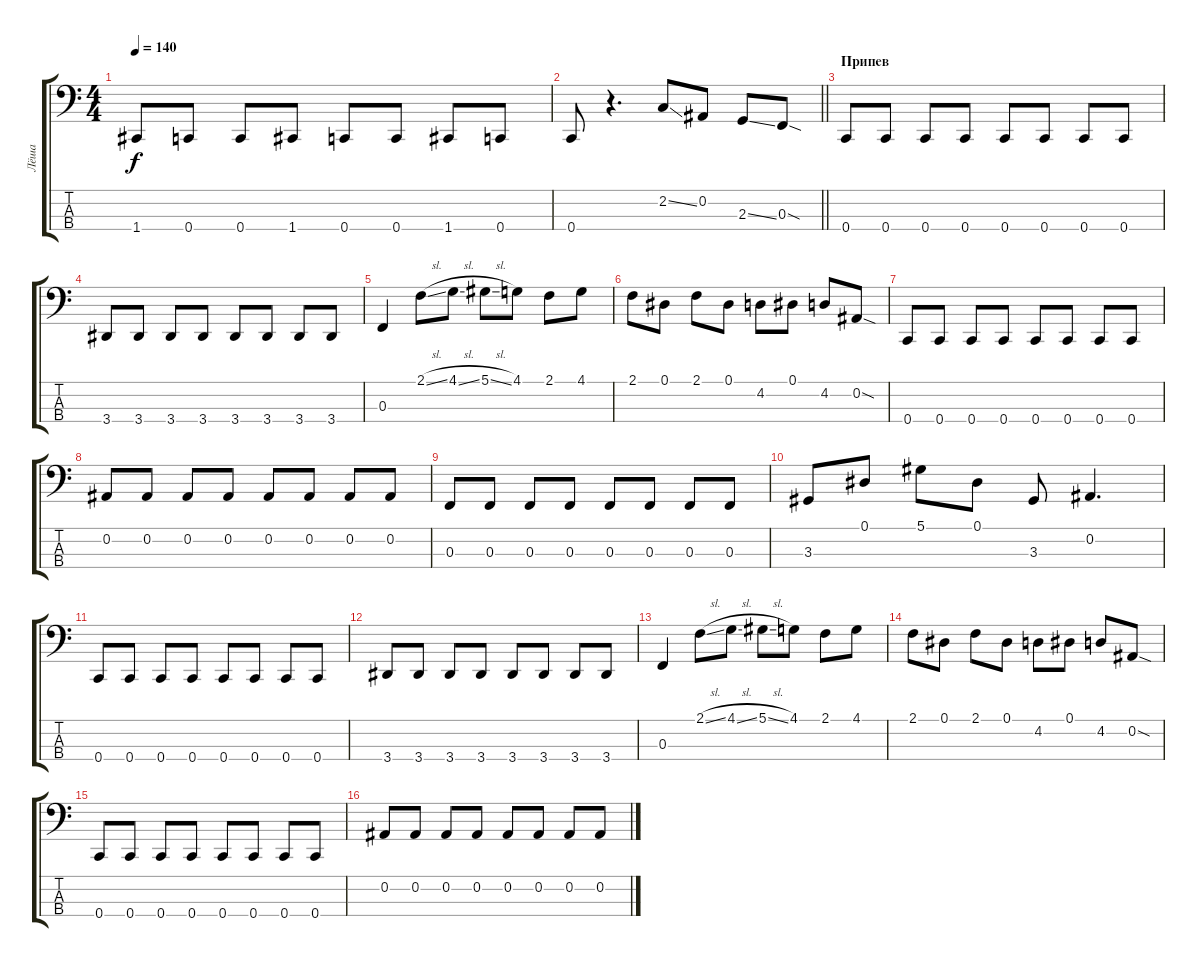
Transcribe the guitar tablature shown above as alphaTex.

\track ("Лёша" "Лёша") {instrument electricbassfinger}
\staff {score tabs}
\tuning (Eb2 Bb1 F1 C1) {hide}
\ts (4 4)
\tempo 140
\clef f4
\ks c
1.4.8{dy f} 0.4.8 0.4.8 1.4.8 0.4.8 0.4.8 1.4.8 0.4.8 |
\barLineRight lightlight
0.4.8 r.4{d} 2.2{ss}.8 0.2.8 2.3{ss}.8 0.3{sod}.8 |
\section ("" "Припев")
0.4.8 0.4.8 0.4.8 0.4.8 0.4.8 0.4.8 0.4.8 0.4.8 |
3.4.8 3.4.8 3.4.8 3.4.8 3.4.8 3.4.8 3.4.8 3.4.8 |
0.3.4 2.1{sl}.8 4.1{sl}.8 5.1{sl}.8 4.1.8 2.1.8 4.1.8 |
2.1.8 0.1.8 2.1.8 0.1.8 4.2.8 0.1.8 4.2.8 0.2{sod}.8 |
0.4.8 0.4.8 0.4.8 0.4.8 0.4.8 0.4.8 0.4.8 0.4.8 |
0.2.8 0.2.8 0.2.8 0.2.8 0.2.8 0.2.8 0.2.8 0.2.8 |
0.3.8 0.3.8 0.3.8 0.3.8 0.3.8 0.3.8 0.3.8 0.3.8 |
3.3.8 0.1.8 5.1.8 0.1.8 3.3.8 0.2.4{d} |
0.4.8 0.4.8 0.4.8 0.4.8 0.4.8 0.4.8 0.4.8 0.4.8 |
3.4.8 3.4.8 3.4.8 3.4.8 3.4.8 3.4.8 3.4.8 3.4.8 |
0.3.4 2.1{sl}.8 4.1{sl}.8 5.1{sl}.8 4.1.8 2.1.8 4.1.8 |
2.1.8 0.1.8 2.1.8 0.1.8 4.2.8 0.1.8 4.2.8 0.2{sod}.8 |
0.4.8 0.4.8 0.4.8 0.4.8 0.4.8 0.4.8 0.4.8 0.4.8 |
0.2.8 0.2.8 0.2.8 0.2.8 0.2.8 0.2.8 0.2.8 0.2.8
